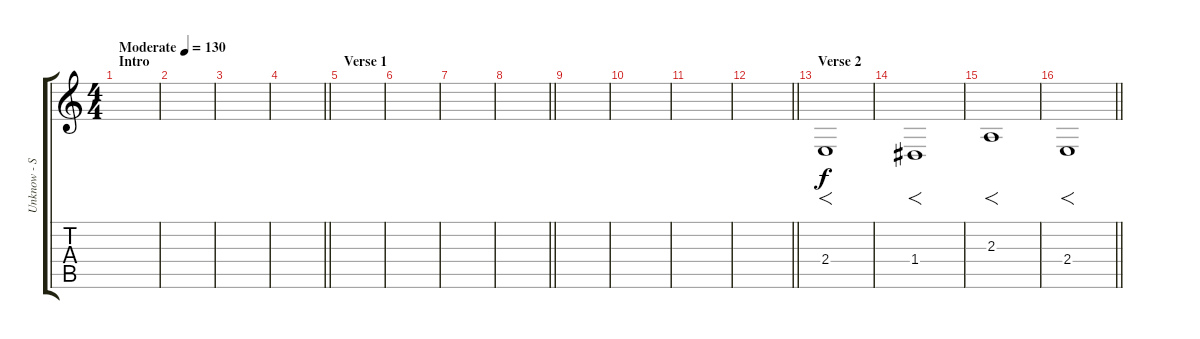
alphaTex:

\track ("Unknow - Strings" "Unknow - S") {instrument stringensemble1}
\staff {score tabs}
\tuning (E4 B3 G3 D3 A2 E2) {hide}
\ts (4 4)
\section ("" "Intro")
\tempo (130 "Moderate")
\clef g2
\ks c
|
|
|
\barLineRight lightlight
|
\section ("" "Verse 1")
|
|
|
\barLineRight lightlight
|
|
|
|
\barLineRight lightlight
|
\section ("" "Verse 2")
2.4.1{f} |
1.4.1{f} |
2.3.1{f} |
\barLineRight lightlight
2.4.1{f}
